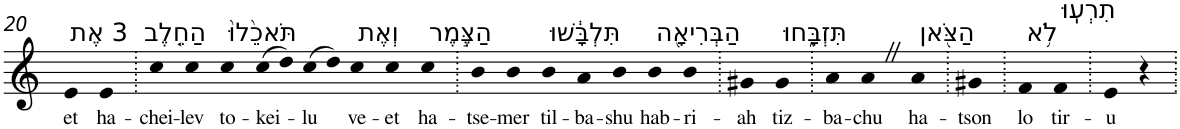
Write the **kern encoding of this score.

**kern	**text
*part1	*part1
*staff1	*staff1
*I"Piano	*
*I'Pno	*
!!LO:PB:g=z
*clefG2	*
*k[]	*
=20	=20
!LO:TX:a:t=3 אֶת	!
!	!LO:LY:b
4e	et
!LO:TX:a:t=הַחֵ֤לֶב	!
!	!LO:LY:b
4e	ha-
=21.	=21.
!	!LO:LY:b
4cc	-chei-
!	!LO:LY:b
4cc	-lev
!LO:TX:a:t=תֹּאכֵ֙לוּ֙	!
!	!LO:LY:b
4cc	to-
!	!LO:LY:b
(>8cc	-kei-
8dd)	.
!	!LO:LY:b
(>8cc	-lu
8dd)	.
!LO:TX:a:t=וְאֶת	!
!	!LO:LY:b
4cc	ve-
!	!LO:LY:b
4cc	-et
!LO:TX:a:t=הַצֶּ֣מֶר	!
!	!LO:LY:b
4cc	ha-
=22.	=22.
!	!LO:LY:b
4b	-tse-
!	!LO:LY:b
4b	-mer
!LO:TX:a:t=תִּלְבָּ֔שׁוּ	!
!	!LO:LY:b
4b	til-
!	!LO:LY:b
4a	-ba-
!	!LO:LY:b
4b	-shu
!LO:TX:a:t=הַבְּרִיאָ֖ה	!
!	!LO:LY:b
4b	hab-
!	!LO:LY:b
4b	-ri-
=23.	=23.
!	!LO:LY:b
4g#X	-ah
!LO:TX:a:t=תִּזְבָּ֑חוּ	!
!	!LO:LY:b
4g#	tiz-
=24.	=24.
!	!LO:LY:b
4a	-ba-
!	!LO:LY:b
4aZ	-chu
!LO:TX:a:t=הַצֹּ֖אן	!
!	!LO:LY:b
4a	ha-
=25.	=25.
!	!LO:LY:b
4g#X	-tson
=26.	=26.
!LO:TX:a:t=לֹ֥א	!
!	!LO:LY:b
4f	lo
!LO:TX:a:t=תִרְעֽוּ	!
!	!LO:LY:b
4f	tir-
=27.	=27.
!	!LO:LY:b
4e	-u
4r	.
=.	=.
*-	*-
